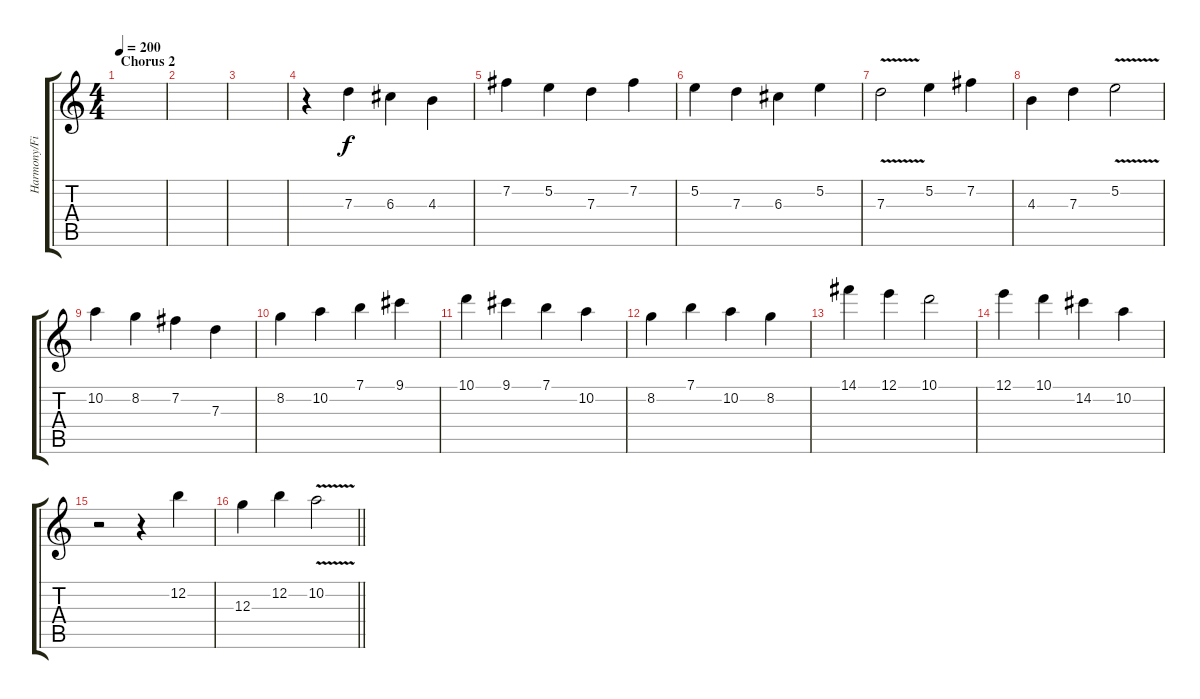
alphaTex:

\track ("Harmony/Fills" "Harmony/Fi") {instrument distortionguitar}
\staff {score tabs}
\tuning (E4 B3 G3 D3 A2 E2) {hide}
\ts (4 4)
\section ("" "Chorus 2")
\tempo 200
\clef g2
\ks c
|
|
|
r.4 7.3.4 6.3.4 4.3.4 |
7.2.4 5.2.4 7.3.4 7.2.4 |
5.2.4 7.3.4 6.3.4 5.2.4 |
7.3{v}.2 5.2.4 7.2.4 |
4.3.4 7.3.4 5.2{v}.2 |
10.2.4 8.2.4 7.2.4 7.3.4 |
8.2.4 10.2.4 7.1.4 9.1.4 |
10.1.4 9.1.4 7.1.4 10.2.4 |
8.2.4 7.1.4 10.2.4 8.2.4 |
14.1.4 12.1.4 10.1.2 |
12.1.4 10.1.4 14.2.4 10.2.4 |
r.2 r.4 12.2.4 |
\barLineRight lightlight
12.3.4 12.2.4 10.2{v}.2
